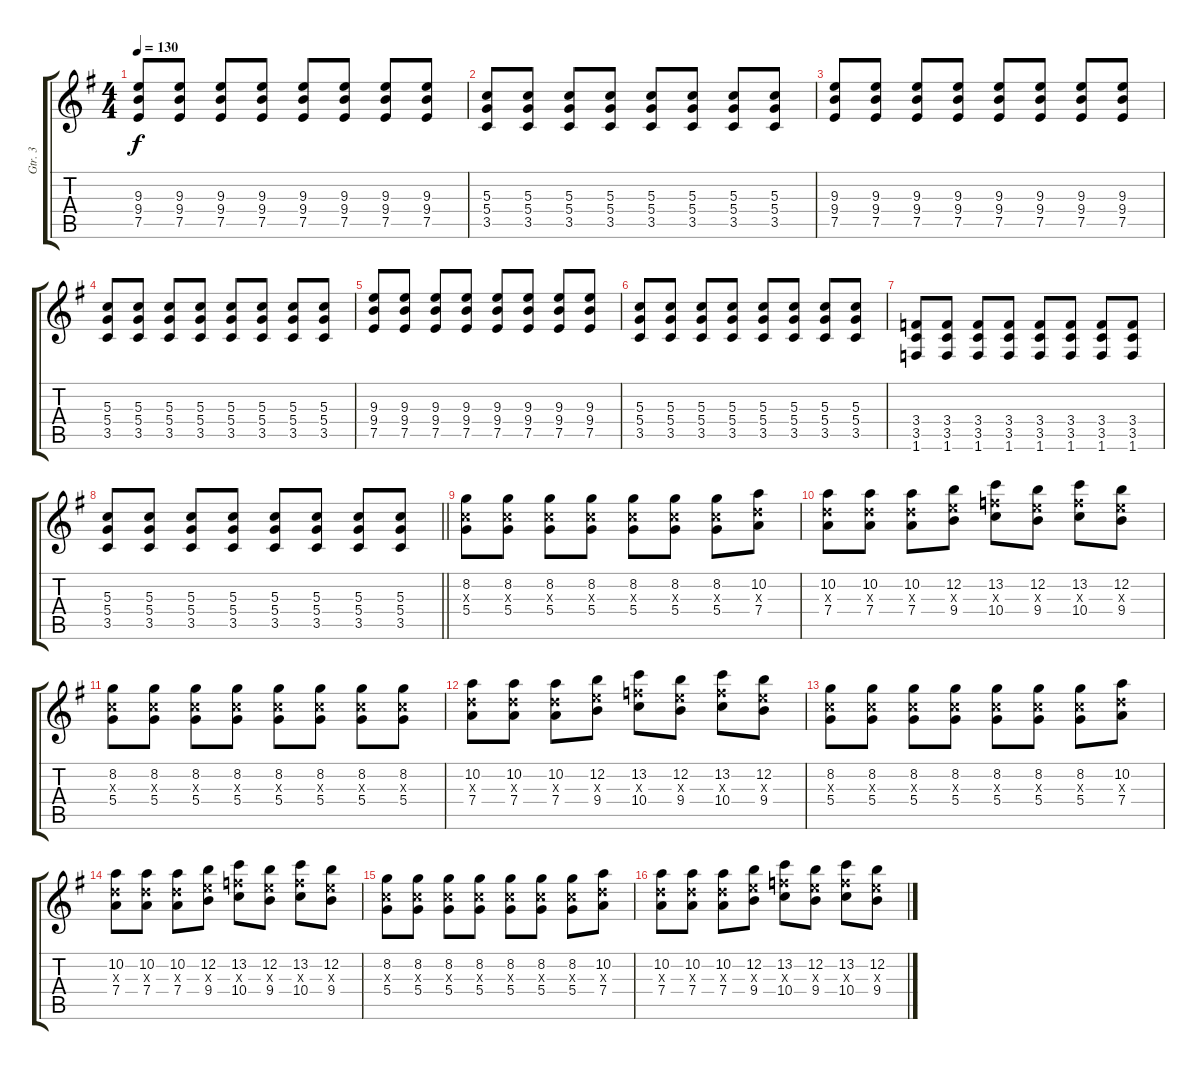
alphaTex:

\track ("Gtr. 3" "Gtr. 3") {instrument distortionguitar}
\staff {score tabs}
\tuning (E4 B3 G3 D3 A2 E2) {hide}
\ts (4 4)
\tempo 130
\clef g2
\ks g
(9.3 9.4 7.5).8{dy f} (9.3 9.4 7.5).8 (9.3 9.4 7.5).8 (9.3 9.4 7.5).8 (9.3 9.4 7.5).8 (9.3 9.4 7.5).8 (9.3 9.4 7.5).8 (9.3 9.4 7.5).8 |
(5.3 5.4 3.5).8 (5.3 5.4 3.5).8 (5.3 5.4 3.5).8 (5.3 5.4 3.5).8 (5.3 5.4 3.5).8 (5.3 5.4 3.5).8 (5.3 5.4 3.5).8 (5.3 5.4 3.5).8 |
(9.3 9.4 7.5).8 (9.3 9.4 7.5).8 (9.3 9.4 7.5).8 (9.3 9.4 7.5).8 (9.3 9.4 7.5).8 (9.3 9.4 7.5).8 (9.3 9.4 7.5).8 (9.3 9.4 7.5).8 |
(5.3 5.4 3.5).8 (5.3 5.4 3.5).8 (5.3 5.4 3.5).8 (5.3 5.4 3.5).8 (5.3 5.4 3.5).8 (5.3 5.4 3.5).8 (5.3 5.4 3.5).8 (5.3 5.4 3.5).8 |
(9.3 9.4 7.5).8 (9.3 9.4 7.5).8 (9.3 9.4 7.5).8 (9.3 9.4 7.5).8 (9.3 9.4 7.5).8 (9.3 9.4 7.5).8 (9.3 9.4 7.5).8 (9.3 9.4 7.5).8 |
(5.3 5.4 3.5).8 (5.3 5.4 3.5).8 (5.3 5.4 3.5).8 (5.3 5.4 3.5).8 (5.3 5.4 3.5).8 (5.3 5.4 3.5).8 (5.3 5.4 3.5).8 (5.3 5.4 3.5).8 |
(3.4 3.5 1.6).8 (3.4 3.5 1.6).8 (3.4 3.5 1.6).8 (3.4 3.5 1.6).8 (3.4 3.5 1.6).8 (3.4 3.5 1.6).8 (3.4 3.5 1.6).8 (3.4 3.5 1.6).8 |
\barLineRight lightlight
(5.3 5.4 3.5).8 (5.3 5.4 3.5).8 (5.3 5.4 3.5).8 (5.3 5.4 3.5).8 (5.3 5.4 3.5).8 (5.3 5.4 3.5).8 (5.3 5.4 3.5).8 (5.3 5.4 3.5).8 |
(8.2 5.3{x} 5.4).8 (8.2 5.3{x} 5.4).8 (8.2 5.3{x} 5.4).8 (8.2 5.3{x} 5.4).8 (8.2 5.3{x} 5.4).8 (8.2 5.3{x} 5.4).8 (8.2 5.3{x} 5.4).8 (10.2 7.3{x} 7.4).8 |
(10.2 7.3{x} 7.4).8 (10.2 7.3{x} 7.4).8 (10.2 7.3{x} 7.4).8 (12.2 9.3{x} 9.4).8 (13.2 10.3{x} 10.4).8 (12.2 9.3{x} 9.4).8 (13.2 10.3{x} 10.4).8 (12.2 9.3{x} 9.4).8 |
(8.2 5.3{x} 5.4).8 (8.2 5.3{x} 5.4).8 (8.2 5.3{x} 5.4).8 (8.2 5.3{x} 5.4).8 (8.2 5.3{x} 5.4).8 (8.2 5.3{x} 5.4).8 (8.2 5.3{x} 5.4).8 (8.2 5.3{x} 5.4).8 |
(10.2 7.3{x} 7.4).8 (10.2 7.3{x} 7.4).8 (10.2 7.3{x} 7.4).8 (12.2 9.3{x} 9.4).8 (13.2 10.3{x} 10.4).8 (12.2 9.3{x} 9.4).8 (13.2 10.3{x} 10.4).8 (12.2 9.3{x} 9.4).8 |
(8.2 5.3{x} 5.4).8 (8.2 5.3{x} 5.4).8 (8.2 5.3{x} 5.4).8 (8.2 5.3{x} 5.4).8 (8.2 5.3{x} 5.4).8 (8.2 5.3{x} 5.4).8 (8.2 5.3{x} 5.4).8 (10.2 7.3{x} 7.4).8 |
(10.2 7.3{x} 7.4).8 (10.2 7.3{x} 7.4).8 (10.2 7.3{x} 7.4).8 (12.2 9.3{x} 9.4).8 (13.2 10.3{x} 10.4).8 (12.2 9.3{x} 9.4).8 (13.2 10.3{x} 10.4).8 (12.2 9.3{x} 9.4).8 |
(8.2 5.3{x} 5.4).8 (8.2 5.3{x} 5.4).8 (8.2 5.3{x} 5.4).8 (8.2 5.3{x} 5.4).8 (8.2 5.3{x} 5.4).8 (8.2 5.3{x} 5.4).8 (8.2 5.3{x} 5.4).8 (10.2 7.3{x} 7.4).8 |
(10.2 7.3{x} 7.4).8 (10.2 7.3{x} 7.4).8 (10.2 7.3{x} 7.4).8 (12.2 9.3{x} 9.4).8 (13.2 10.3{x} 10.4).8 (12.2 9.3{x} 9.4).8 (13.2 10.3{x} 10.4).8 (12.2 9.3{x} 9.4).8
